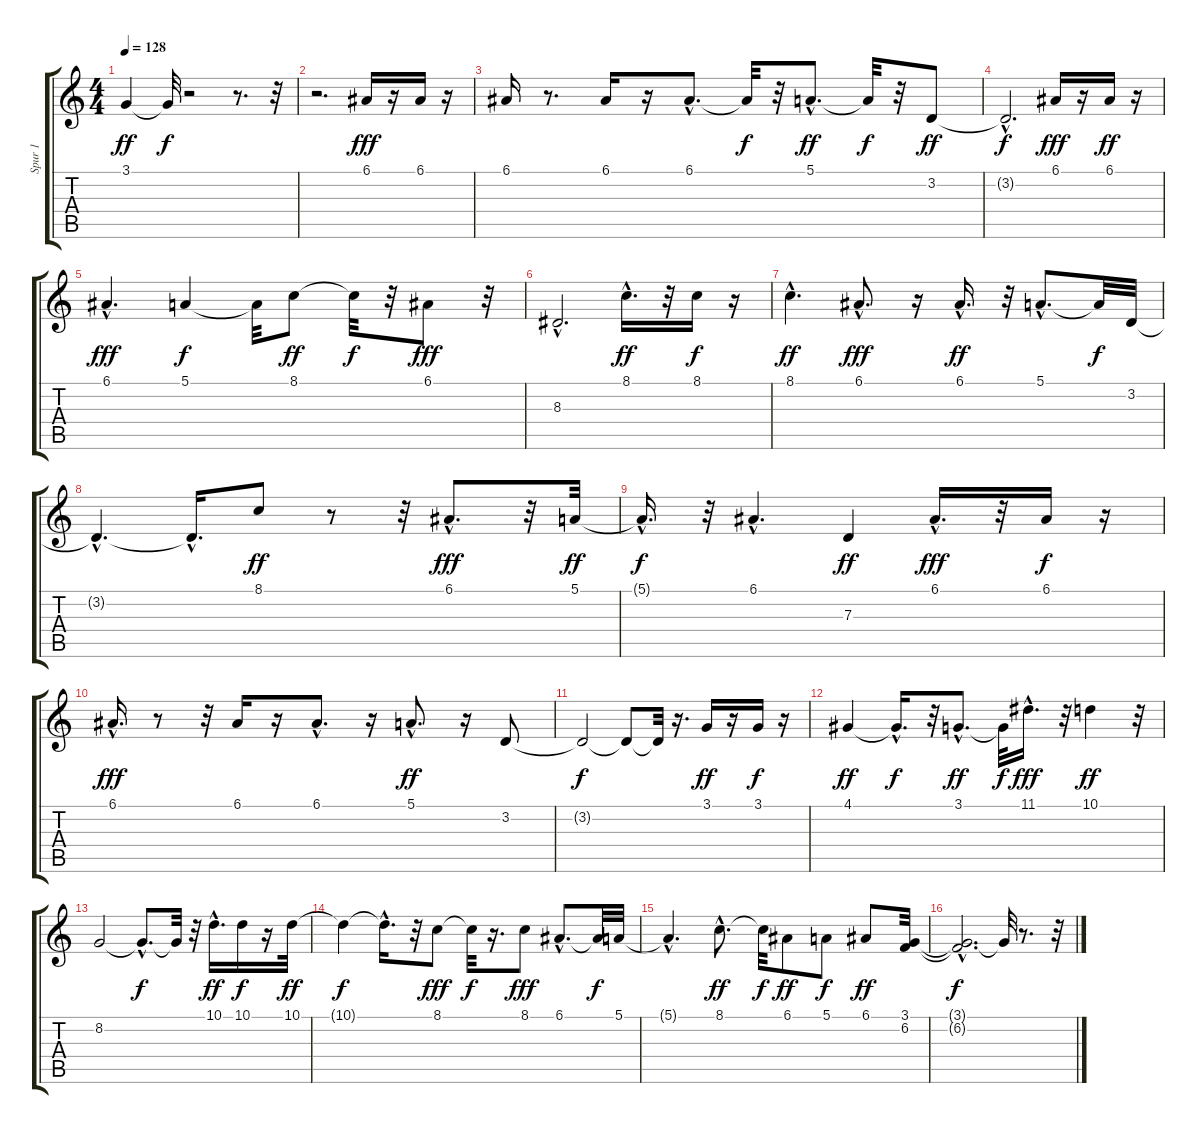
\track ("Spur 1" "Spur 1") {instrument flute}
\staff {score tabs}
\tuning (E4 B3 G3 D3 A2 E2) {hide}
\ts (4 4)
\tempo 128
\clef g2
\ks c
3.1.4{dy ff} 3.1{t}.32{dy f} r.2 r.8{d} r.32 |
r.2{d} 6.1.16{dy fff} r.16 6.1.16 r.16 |
6.1.16 r.8{d} 6.1.16 r.16 6.1{hac}.8{d} 6.1{t}.32{dy f} r.32 5.1{hac}.8{d dy ff} 5.1{t}.32{dy f} r.32 3.2.8{dy ff} |
3.2{hac t}.2{d dy f} 6.1.16{dy fff} r.16 6.1.16{dy ff} r.16 |
6.1{hac}.4{d dy fff} 5.1.4{dy f} 5.1{t}.32 8.1.8{dy ff} 8.1{t}.32{dy f} r.32 6.1.8{dy fff} r.32 |
8.3{hac}.2{d} 8.1{hac}.16{d dy ff} r.32 8.1.16{dy f} r.16 |
8.1{hac}.4{d dy ff} 6.1{hac}.8{d dy fff} r.16 6.1{hac}.16{d dy ff} r.32 5.1{hac}.8{d} 5.1{t}.32{dy f} 3.2.32 |
3.2{hac t}.4{d} 3.2{hac t}.16{d} 8.1.8{dy ff} r.8 r.32 6.1{hac}.8{d dy fff} r.32 5.1.32{dy ff} |
5.1{hac t}.16{d dy f} r.32 6.1{hac}.4{d} 7.3.4{dy ff} 6.1{hac}.16{d dy fff} r.32 6.1.16{dy f} r.16 |
6.1{hac}.16{d dy fff} r.8 r.32 6.1.16 r.16 6.1{hac}.8{d} r.16 5.1{hac}.8{d dy ff} r.16 3.2.8 |
3.2{t}.2{dy f} 3.2{t}.8 3.2{t}.32 r.16{d} 3.1.16{dy ff} r.16 3.1.16{dy f} r.16 |
4.1.4{dy ff} 4.1{hac t}.16{d dy f} r.32 3.1{hac}.8{d dy ff} 3.1{t}.32{dy f} 11.1{hac}.16{d dy fff} r.32 10.1.4{dy ff} r.32 |
8.2.2 8.2{hac t}.8{d dy f} 8.2{t}.32 r.32 10.1{hac}.16{d dy ff} 10.1.16{dy f} r.16 10.1.32{dy ff} |
10.1{t}.4{dy f} 10.1{hac t}.16{d} r.32 8.1.8{dy fff} 8.1{t}.32{dy f} r.16{d} 8.1.8{dy fff} 6.1{hac}.8{d} 6.1{t}.32{dy f} 5.1.32 |
5.1{hac t}.4{d} 8.1{hac}.8{d dy ff} 8.1{t}.32{dy f} 6.1.8{dy ff} 5.1.8{dy f} 6.1.8{dy ff} (3.1 6.2).32 |
(3.1{hac t} 6.2{t}).2{d dy f} 3.1{t}.32 r.8{d} r.32
